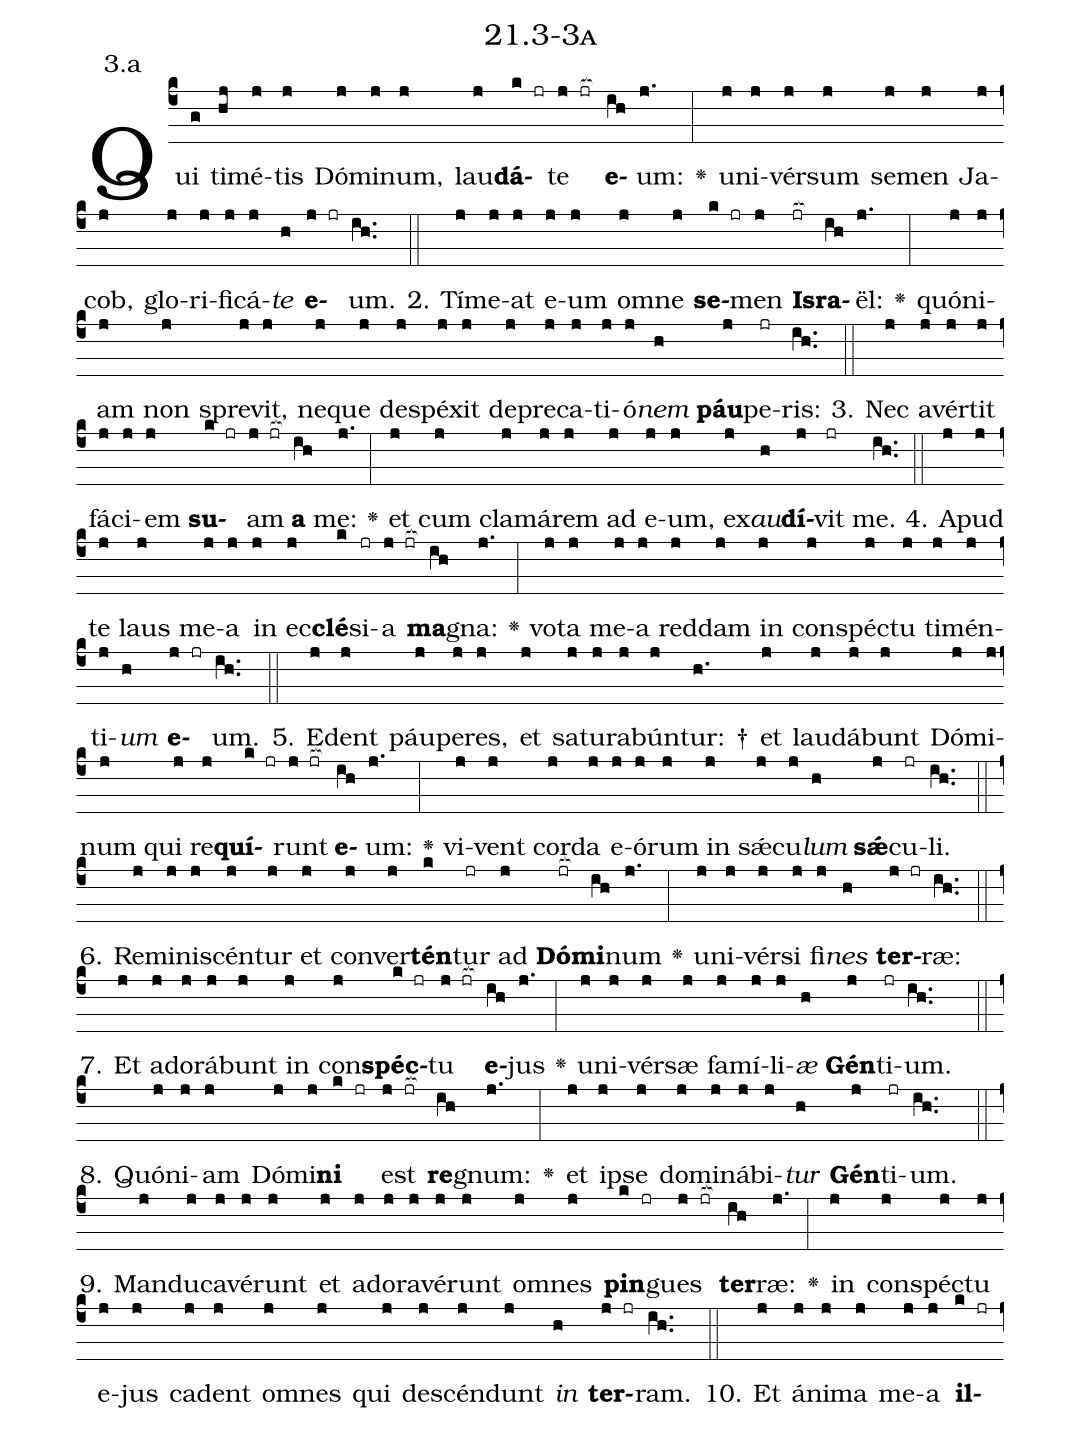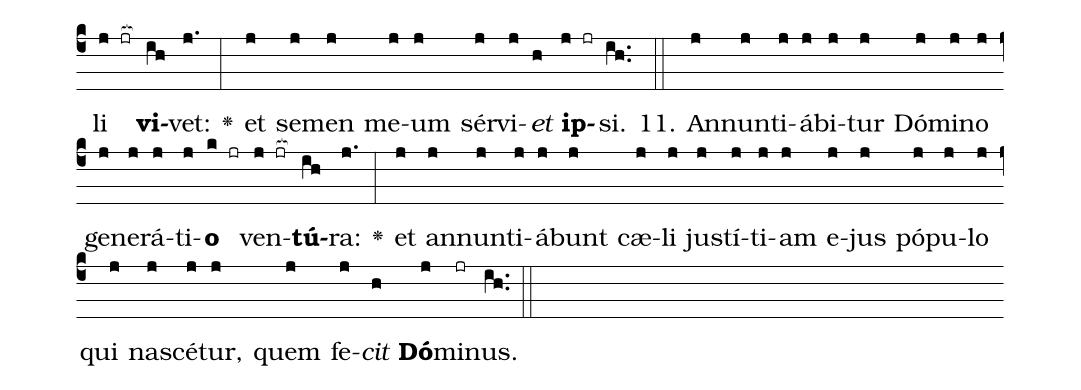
name: 21.3-3a;
annotation: 3.a;
%%
(c4)Qui(g) ti(hj)mé(j)tis(j) Dó(j)mi(j)num,(j) lau(j)<b>dá</b>(k jr)te(j jr[ocb:1{]) <b>e</b>(ih[ocb:0}])um:(j.) <v>\greheightstar</v>(:) u(j)ni(j)vér(j)sum(j) se(j)men(j) Ja(j)cob,(j) glo(j)ri(j)fi(j)cá(j)<i>te</i>(h) <b>e</b>(j jr)um.(ih..) (::)
2. Tí(j)me(j)at(j) e(j)um(j) om(j)ne(j) <b>se</b>(k jr)men(j) <b>Is</b>(jr[ocb:1{])<b>ra</b>(ih[ocb:0}])ël:(j.) <v>\greheightstar</v>(:) quón(j)i(j)am(j) non(j) spre(j)vit,(j) ne(j)que(j) de(j)spé(j)xit(j) de(j)pre(j)ca(j)ti(j)ó(j)<i>nem</i>(h) <b>páu</b>(j)pe(jr)ris:(ih..) (::)
3. Nec(j) a(j)vér(j)tit(j) fá(j)ci(j)em(j) <b>su</b>(k jr)am(j jr[ocb:1{]) <b>a</b>(ih[ocb:0}]) me:(j.) <v>\greheightstar</v>(:) et(j) cum(j) cla(j)má(j)rem(j) ad(j) e(j)um,(j) ex(j)<i>au</i>(h)<b>dí</b>(j)vit(jr) me.(ih..) (::)
4. A(j)pud(j) te(j) laus(j) me(j)a(j) in(j) ec(j)<b>clé</b>(k)si(jr)a(j jr[ocb:1{]) <b>ma</b>(ih[ocb:0}])gna:(j.) <v>\greheightstar</v>(:) vo(j)ta(j) me(j)a(j) red(j)dam(j) in(j) con(j)spéc(j)tu(j) ti(j)mén(j)ti(j)<i>um</i>(h) <b>e</b>(j jr)um.(ih..) (::)
5. E(j)dent(j) páu(j)pe(j)res,(j) et(j) sa(j)tu(j)ra(j)bún(j)tur: †(h.) et(j) lau(j)dá(j)bunt(j) Dó(j)mi(j)num(j) qui(j) re(j)<b>quí</b>(k jr)runt(j jr[ocb:1{]) <b>e</b>(ih[ocb:0}])um:(j.) <v>\greheightstar</v>(:) vi(j)vent(j) cor(j)da(j) e(j)ó(j)rum(j) in(j) sǽ(j)cu(j)<i>lum</i>(h) <b>sǽ</b>(j)cu(jr)li.(ih..) (::)
6. Re(j)mi(j)ni(j)scén(j)tur(j) et(j) con(j)ver(j)<b>tén</b>(k)tur(jr) ad(j) <b>Dó</b>(jr[ocb:1{])<b>mi</b>(ih[ocb:0}])num(j.) <v>\greheightstar</v>(:) u(j)ni(j)vér(j)si(j) fi(j)<i>nes</i>(h) <b>ter</b>(j jr)ræ:(ih..) (::)
7. Et(j) ad(j)o(j)rá(j)bunt(j) in(j) con(j)<b>spéc</b>(k jr)tu(j jr[ocb:1{]) <b>e</b>(ih[ocb:0}])jus(j.) <v>\greheightstar</v>(:) u(j)ni(j)vér(j)sæ(j) fa(j)mí(j)li(j)<i>æ</i>(h) <b>Gén</b>(j)ti(jr)um.(ih..) (::)
8. Quón(j)i(j)am(j) Dó(j)mi(j)<b>ni</b>(k jr) est(j jr[ocb:1{]) <b>re</b>(ih[ocb:0}])gnum:(j.) <v>\greheightstar</v>(:) et(j) ip(j)se(j) do(j)mi(j)ná(j)bi(j)<i>tur</i>(h) <b>Gén</b>(j)ti(jr)um.(ih..) (::)
9. Man(j)du(j)ca(j)vé(j)runt(j) et(j) ad(j)o(j)ra(j)vé(j)runt(j) om(j)nes(j) <b>pin</b>(k jr)gues(j jr[ocb:1{]) <b>ter</b>(ih[ocb:0}])ræ:(j.) <v>\greheightstar</v>(:) in(j) con(j)spéc(j)tu(j) e(j)jus(j) ca(j)dent(j) om(j)nes(j) qui(j) de(j)scén(j)dunt(j) <i>in</i>(h) <b>ter</b>(j jr)ram.(ih..) (::)
10. Et(j) á(j)ni(j)ma(j) me(j)a(j) <b>il</b>(k jr)li(j jr[ocb:1{]) <b>vi</b>(ih[ocb:0}])vet:(j.) <v>\greheightstar</v>(:) et(j) se(j)men(j) me(j)um(j) sér(j)vi(j)<i>et</i>(h) <b>ip</b>(j jr)si.(ih..) (::)
11. An(j)nun(j)ti(j)á(j)bi(j)tur(j) Dó(j)mi(j)no(j) ge(j)ne(j)rá(j)ti(j)<b>o</b>(k jr) ven(j jr[ocb:1{])<b>tú</b>(ih[ocb:0}])ra:(j.) <v>\greheightstar</v>(:) et(j) an(j)nun(j)ti(j)á(j)bunt(j) cæ(j)li(j) jus(j)tí(j)ti(j)am(j) e(j)jus(j) pó(j)pu(j)lo(j) qui(j) na(j)scé(j)tur,(j) quem(j) fe(j)<i>cit</i>(h) <b>Dó</b>(j)mi(jr)nus.(ih..) (::)
